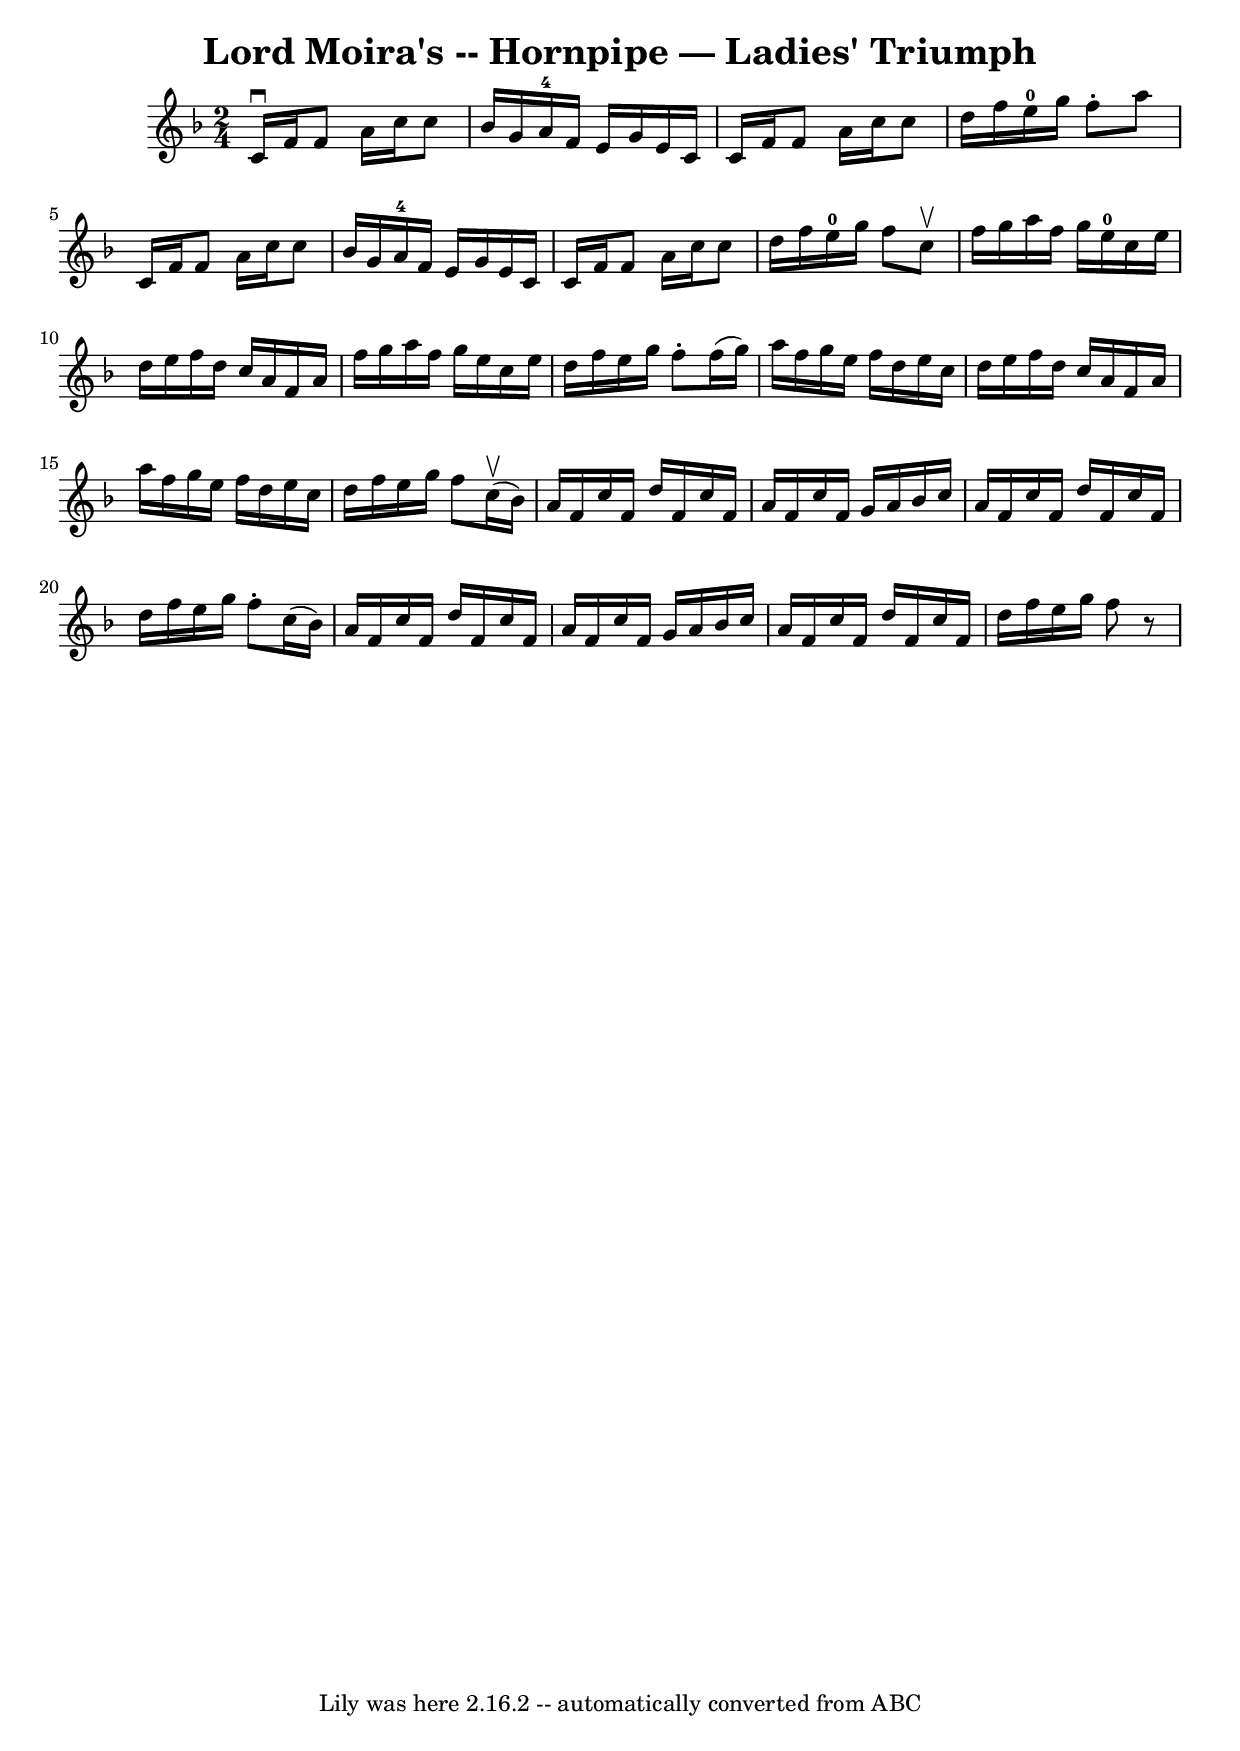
\version "2.16.2"
\include "Mammoth.ily"
\header {
  %% book = "Cole's 1000 Fiddle Tunes"
  crossRefNumber = "1"
  footnotes = ""
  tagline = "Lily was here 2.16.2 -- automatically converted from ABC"
  title = "Lord Moira's -- Hornpipe — Ladies' Triumph"

}
voicedefault =  {


  \time 2/4 
  \key f \major c'16^\downbow f'16 f'8 a'16 c''16 c''8 
  |
  bes'16 g'16 a'16-4 f'16 e'16 g'16 e'16 c'16  
  |
  c'16 f'16 f'8 a'16 c''16 c''8  |
  d''16    
  f''16 e''16-0 g''16 f''8 -. a''8  |
  c'16 f'16 f'8 
  a'16 c''16 c''8  |
  bes'16 g'16 a'16-4 f'16 e'16 
  g'16 e'16 c'16  |
  c'16 f'16 f'8 a'16 c''16    
  c''8  |
  d''16 f''16 e''16-0 g''16 f''8 c''8^\upbow 
  |
  f''16 g''16 a''16 f''16 g''16 e''16-0 c''16    
  e''16  |
  d''16 e''16 f''16 d''16 c''16 a'16 f'16    
  a'16  |
  f''16 g''16 a''16 f''16 g''16 e''16 c''16    
  e''16  |
  d''16 f''16 e''16 g''16 f''8 -. f''16 (g''16 
  ) |
  a''16 f''16 g''16 e''16 f''16 d''16 e''16    
  c''16  |
  d''16 e''16 f''16 d''16 c''16 a'16 f'16    
  a'16  |
  a''16 f''16 g''16 e''16 f''16 d''16 e''16    
  c''16  |
  d''16 f''16 e''16 g''16 f''8 c''16 (^\upbow  
  bes'16) |
  a'16 f'16 c''16 f'16 d''16 f'16    
  c''16 f'16  |
  a'16 f'16 c''16 f'16 g'16 a'16    
  bes'16 c''16  |
  a'16 f'16 c''16 f'16 d''16 f'16    
  c''16 f'16  |
  d''16 f''16 e''16 g''16 f''8 -. c''16 (
  bes'16) |
  a'16 f'16 c''16 f'16 d''16 f'16    
  c''16 f'16  |
  a'16 f'16 c''16 f'16 g'16 a'16    
  bes'16 c''16  |
  a'16 f'16 c''16 f'16 d''16 f'16    
  c''16 f'16  |
  d''16 f''16 e''16 g''16 f''8    r8 
  |
  

}

\score{
  <<

    \context Staff="default"
    {
      \voicedefault 
      
    }

  >>
  \layout {
    
  }
  \midi {
  }

}
